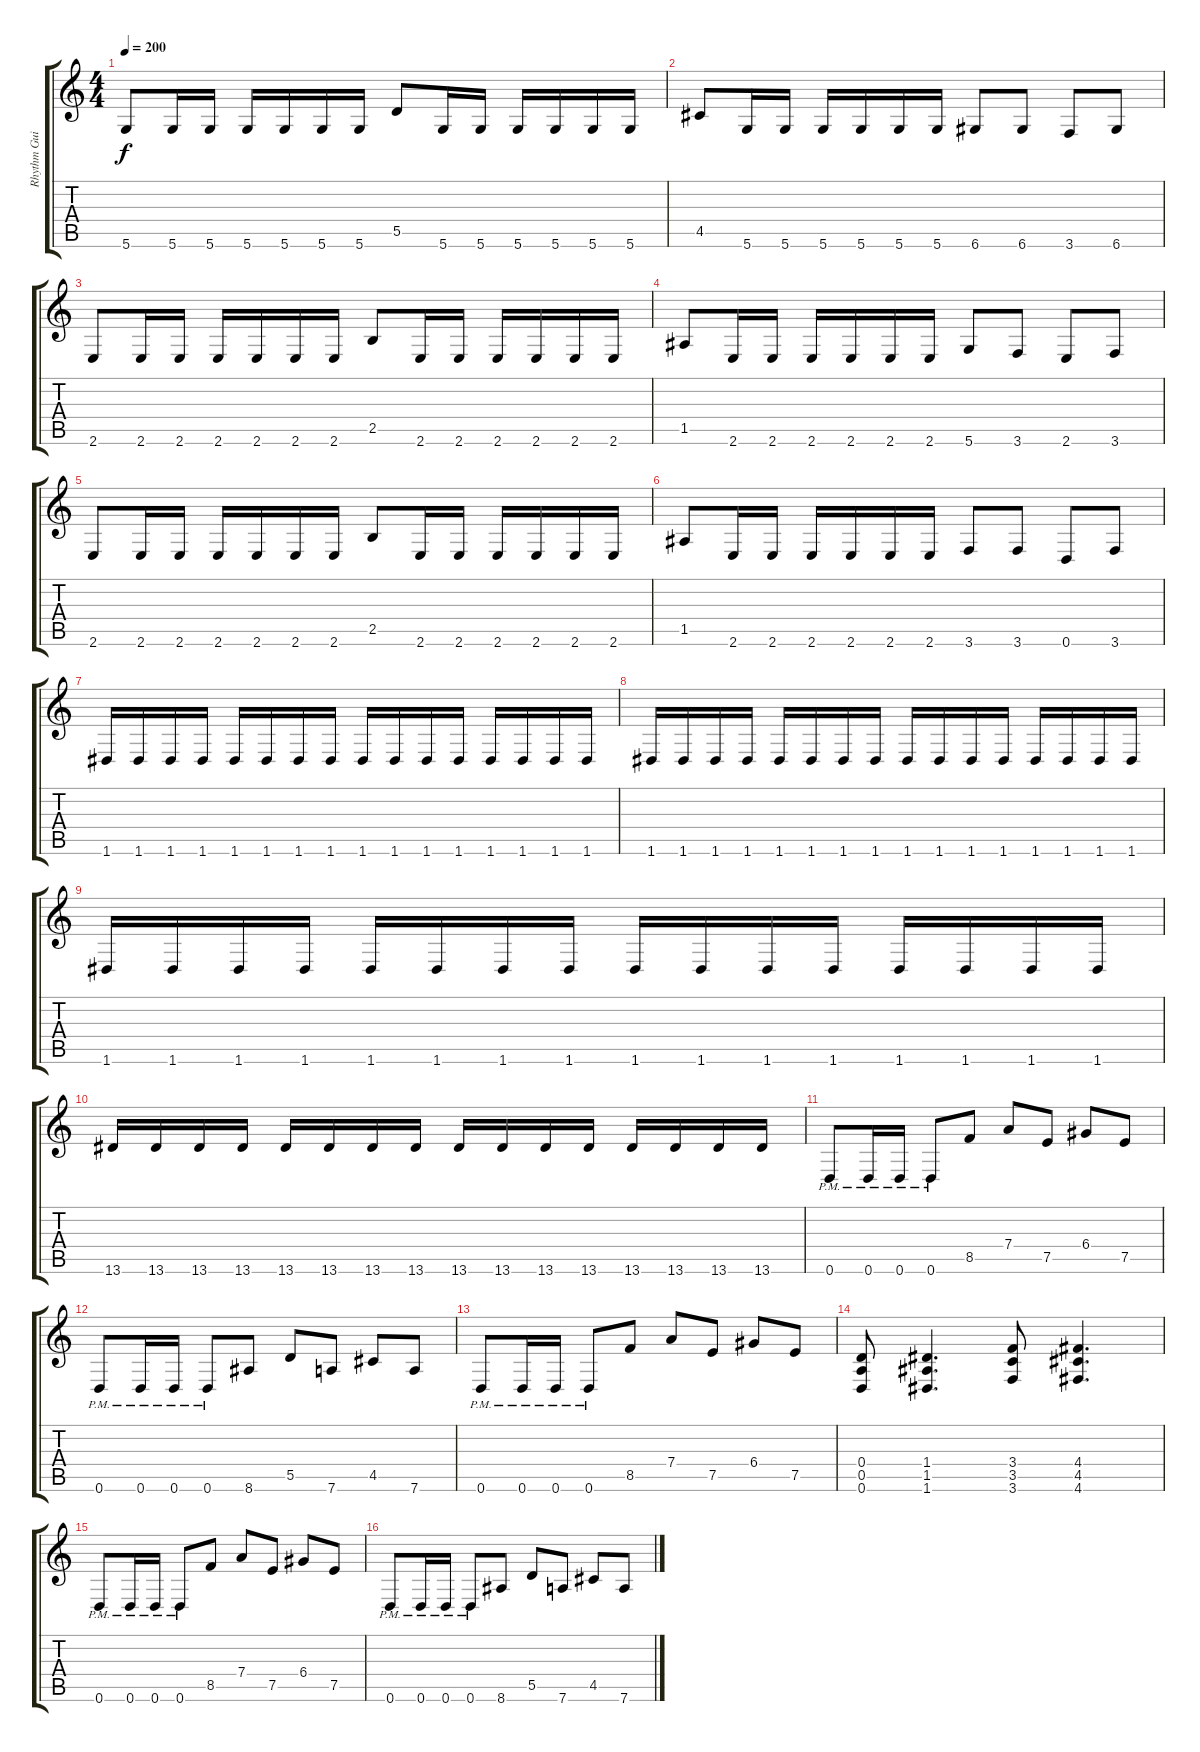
\track ("Rhythm Guitar" "Rhythm Gui") {instrument distortionguitar}
\staff {score tabs}
\tuning (E4 B3 G3 D3 A2 D2) {hide}
\ts (4 4)
\tempo 200
\clef g2
\ks c
5.6.8{dy f} 5.6.16 5.6.16 5.6.16 5.6.16 5.6.16 5.6.16 5.5.8 5.6.16 5.6.16 5.6.16 5.6.16 5.6.16 5.6.16 |
4.5.8 5.6.16 5.6.16 5.6.16 5.6.16 5.6.16 5.6.16 6.6.8 6.6.8 3.6.8 6.6.8 |
2.6.8 2.6.16 2.6.16 2.6.16 2.6.16 2.6.16 2.6.16 2.5.8 2.6.16 2.6.16 2.6.16 2.6.16 2.6.16 2.6.16 |
1.5.8 2.6.16 2.6.16 2.6.16 2.6.16 2.6.16 2.6.16 5.6.8 3.6.8 2.6.8 3.6.8 |
2.6.8 2.6.16 2.6.16 2.6.16 2.6.16 2.6.16 2.6.16 2.5.8 2.6.16 2.6.16 2.6.16 2.6.16 2.6.16 2.6.16 |
1.5.8 2.6.16 2.6.16 2.6.16 2.6.16 2.6.16 2.6.16 3.6.8 3.6.8 0.6.8 3.6.8 |
1.6.16 1.6.16 1.6.16 1.6.16 1.6.16 1.6.16 1.6.16 1.6.16 1.6.16 1.6.16 1.6.16 1.6.16 1.6.16 1.6.16 1.6.16 1.6.16 |
1.6.16 1.6.16 1.6.16 1.6.16 1.6.16 1.6.16 1.6.16 1.6.16 1.6.16 1.6.16 1.6.16 1.6.16 1.6.16 1.6.16 1.6.16 1.6.16 |
1.6.16 1.6.16 1.6.16 1.6.16 1.6.16 1.6.16 1.6.16 1.6.16 1.6.16 1.6.16 1.6.16 1.6.16 1.6.16 1.6.16 1.6.16 1.6.16 |
13.6.16 13.6.16 13.6.16 13.6.16 13.6.16 13.6.16 13.6.16 13.6.16 13.6.16 13.6.16 13.6.16 13.6.16 13.6.16 13.6.16 13.6.16 13.6.16 |
0.6{pm}.8 0.6{pm}.16 0.6{pm}.16 0.6{pm}.8 8.5.8 7.4.8 7.5.8 6.4.8 7.5.8 |
0.6{pm}.8 0.6{pm}.16 0.6{pm}.16 0.6{pm}.8 8.6.8 5.5.8 7.6.8 4.5.8 7.6.8 |
0.6{pm}.8 0.6{pm}.16 0.6{pm}.16 0.6{pm}.8 8.5.8 7.4.8 7.5.8 6.4.8 7.5.8 |
(0.4 0.5 0.6).8 (1.4 1.5 1.6).4{d} (3.4 3.5 3.6).8 (4.4 4.5 4.6).4{d} |
0.6{pm}.8 0.6{pm}.16 0.6{pm}.16 0.6{pm}.8 8.5.8 7.4.8 7.5.8 6.4.8 7.5.8 |
0.6{pm}.8 0.6{pm}.16 0.6{pm}.16 0.6{pm}.8 8.6.8 5.5.8 7.6.8 4.5.8 7.6.8
